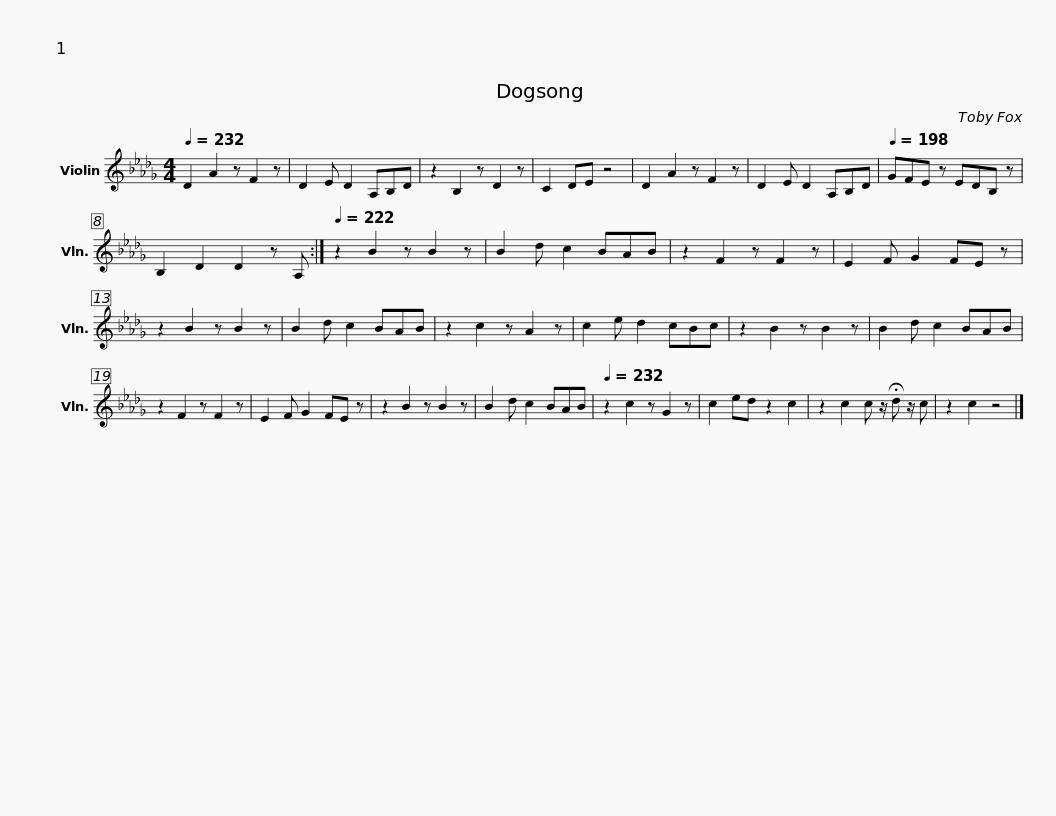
X:1
L:1/8
Q:1/4=232
M:4/4
I:linebreak $
K:Db
V:1 treble
V:1
 D2 A2 z F2 z | D2 E D2 A,B,D | z2 B,2 z D2 z | C2 DE z4 | D2 A2 z F2 z | %5
 D2 E D2 A,B,D |[Q:1/4=198] GFE z EDB, z |$ B,2 D2 D2 z A, :|[Q:1/4=222] z2 B2 z B2 z | B2 d c2 BAB | %10
 z2 F2 z F2 z | E2 F G2 FE z | z2 B2 z B2 z | B2 d c2 BAB |$ z2 c2 z A2 z | %15
 c2 e d2 cBc | z2 B2 z B2 z | B2 d c2 BAB | z2 F2 z F2 z | E2 F G2 FE z | %20
 z2 B2 z B2 z |$ B2 d c2 BAB |[Q:1/4=232] z2 c2 z G2 z | c2 ed z2 c2 | z2 c2 c z/ !fermata!d z/ c | %25
 z2 c2 z4 |] %26
